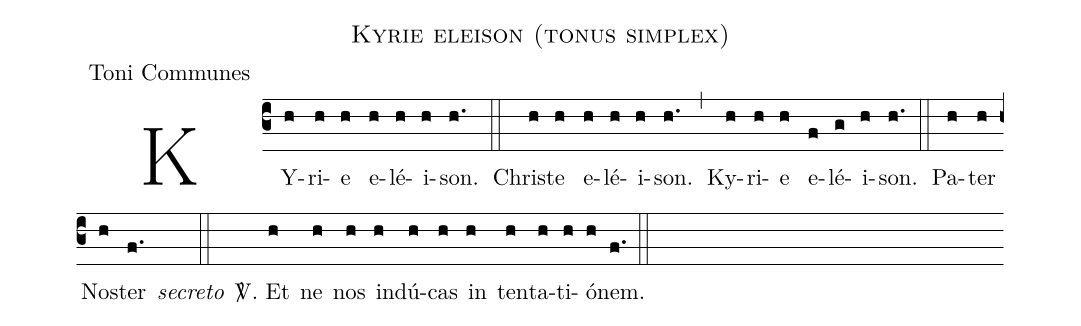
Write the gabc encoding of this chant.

name:Kyrie eleison (tonus simplex);
office-part:Toni Communes;
%%
%%
(c3)KY(h)ri(h)e(h) e(h)lé(h)i(h)son.(h.) (::) Chri(h)ste(h) e(h)lé(h)i(h)son.(h.) (,) Ky(h)ri(h)e(h) e(f)lé(g)i(h)son.(h.) (::) Pa(h)ter(h) No(h)ster(f.) <i>secreto</i>(::) <sp>V/</sp>. Et(h) ne(h) nos(h) in(h)dú(h)cas(h) in(h) ten(h)ta(h)ti(h)ó(h)nem.(f.) (::)
